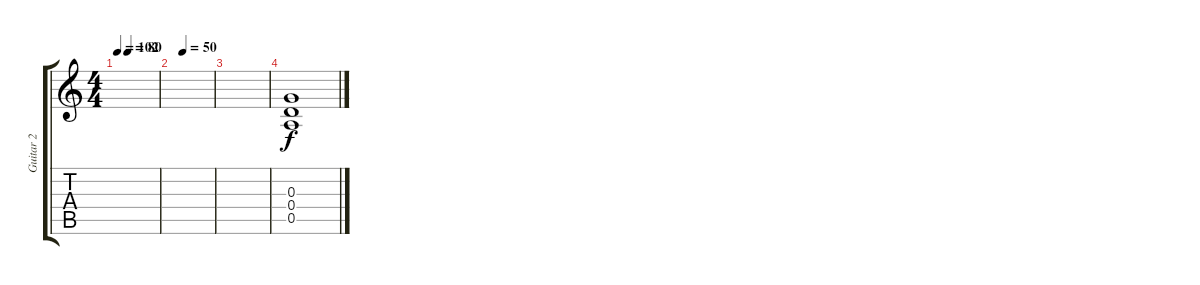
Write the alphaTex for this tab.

\track ("Guitar 2" "Guitar 2") {instrument electricguitarjazz}
\staff {score tabs}
\tuning (E4 B3 G3 D3 A2 E2) {hide}
\ts (4 4)
\tempo 102
\tempo (80 0.25)
\clef g2
\ks c
|
\tempo (50 0.25)
|
|
(0.3 0.4 0.5).1
